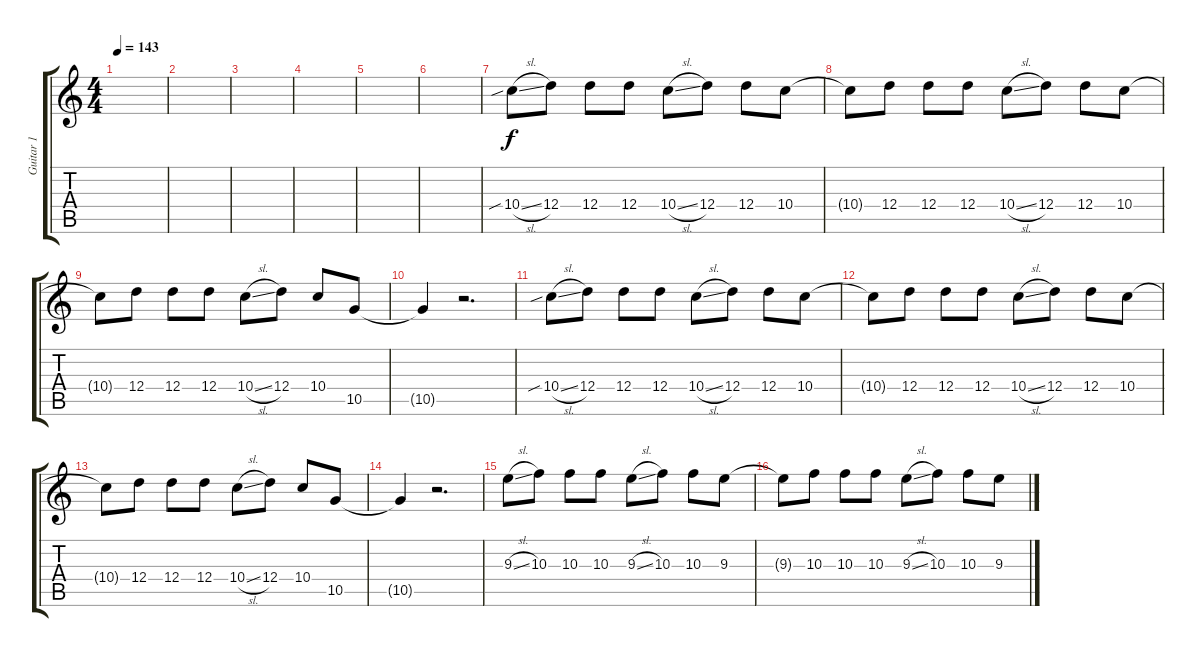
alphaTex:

\track ("Guitar 1" "Guitar 1") {instrument electricguitarclean}
\staff {score tabs}
\tuning (E4 B3 G3 D3 A2 E2) {hide}
\ts (4 4)
\tempo 143
\clef g2
\ks c
|
|
|
|
|
|
10.4{sib sl}.8 12.4.8 12.4.8 12.4.8 10.4{sl}.8 12.4.8 12.4.8 10.4.8 |
10.4{t}.8 12.4.8 12.4.8 12.4.8 10.4{sl}.8 12.4.8 12.4.8 10.4.8 |
10.4{t}.8 12.4.8 12.4.8 12.4.8 10.4{sl}.8 12.4.8 10.4.8 10.5.8 |
10.5{t}.4 r.2{d} |
10.4{sib sl}.8 12.4.8 12.4.8 12.4.8 10.4{sl}.8 12.4.8 12.4.8 10.4.8 |
10.4{t}.8 12.4.8 12.4.8 12.4.8 10.4{sl}.8 12.4.8 12.4.8 10.4.8 |
10.4{t}.8 12.4.8 12.4.8 12.4.8 10.4{sl}.8 12.4.8 10.4.8 10.5.8 |
10.5{t}.4 r.2{d} |
9.3{sl}.8{volume 5} 10.3.8 10.3.8 10.3.8 9.3{sl}.8 10.3.8 10.3.8 9.3.8 |
9.3{t}.8 10.3.8 10.3.8 10.3.8 9.3{sl}.8 10.3.8 10.3.8 9.3.8
